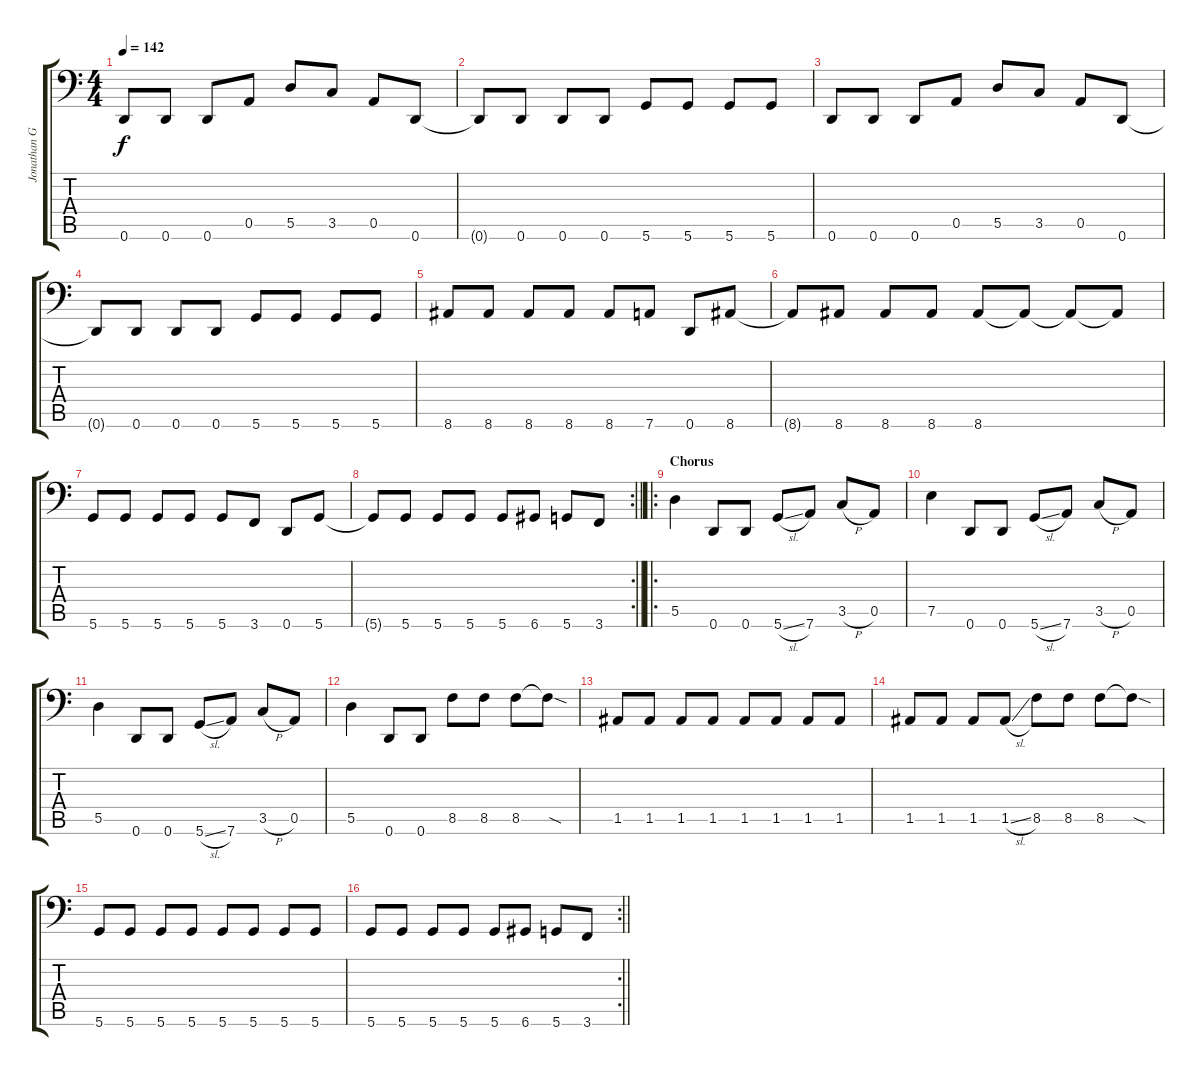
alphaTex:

\track ("Jonathan Gallan" "Jonathan G") {instrument electricbassfinger}
\staff {score tabs}
\tuning (E3 B2 G2 D2 A1 D1) {hide}
\ts (4 4)
\tempo 142
\clef f4
\ks c
0.6.8{dy f} 0.6.8 0.6.8 0.5.8 5.5.8 3.5.8 0.5.8 0.6.8 |
0.6{t}.8 0.6.8 0.6.8 0.6.8 5.6.8 5.6.8 5.6.8 5.6.8 |
0.6.8 0.6.8 0.6.8 0.5.8 5.5.8 3.5.8 0.5.8 0.6.8 |
0.6{t}.8 0.6.8 0.6.8 0.6.8 5.6.8 5.6.8 5.6.8 5.6.8 |
8.6.8 8.6.8 8.6.8 8.6.8 8.6.8 7.6.8 0.6.8 8.6.8 |
8.6{t}.8 8.6.8 8.6.8 8.6.8 8.6.8 8.6{t}.8 8.6{t}.8 8.6{t}.8 |
5.6.8 5.6.8 5.6.8 5.6.8 5.6.8 3.6.8 0.6.8 5.6.8 |
\rc 2
\barLineRight lightlight
5.6{t}.8 5.6.8 5.6.8 5.6.8 5.6.8 6.6.8 5.6.8 3.6.8 |
\ro
\section ("" "Chorus")
5.5.4 0.6.8 0.6.8 5.6{sl}.8 7.6.8 3.5{h}.8 0.5.8 |
7.5.4 0.6.8 0.6.8 5.6{sl}.8 7.6.8 3.5{h}.8 0.5.8 |
5.5.4 0.6.8 0.6.8 5.6{sl}.8 7.6.8 3.5{h}.8 0.5.8 |
5.5.4 0.6.8 0.6.8 8.5.8 8.5.8 8.5.8 8.5{sod t}.8 |
1.5.8 1.5.8 1.5.8 1.5.8 1.5.8 1.5.8 1.5.8 1.5.8 |
1.5.8 1.5.8 1.5.8 1.5{sl}.8 8.5.8 8.5.8 8.5.8 8.5{sod t}.8 |
5.6.8 5.6.8 5.6.8 5.6.8 5.6.8 5.6.8 5.6.8 5.6.8 |
\rc 2
\barLineRight lightlight
5.6.8 5.6.8 5.6.8 5.6.8 5.6.8 6.6.8 5.6.8 3.6.8
